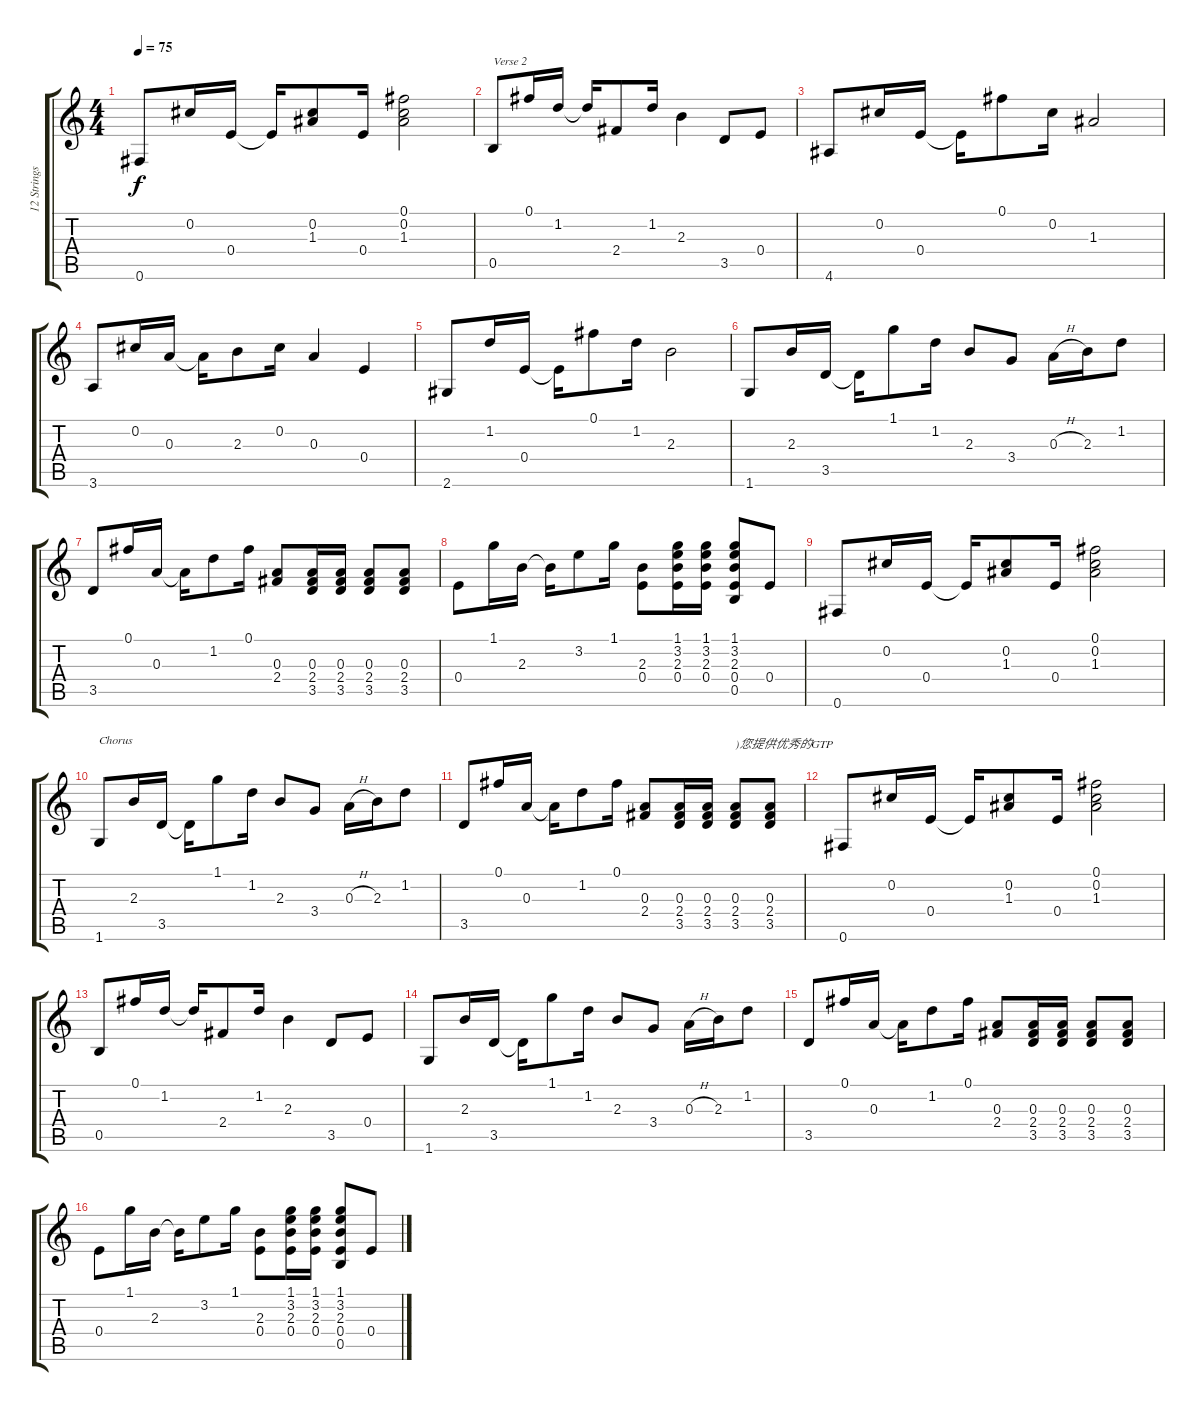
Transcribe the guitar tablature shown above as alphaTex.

\track ("12 Strings Capo 2nd" "12 Strings") {instrument acousticguitarsteel}
\staff {score tabs}
\tuning (Gb4 Db4 A3 E3 B2 Gb2) {hide}
\ts (4 4)
\tempo 75
\clef g2
\ks c
0.6.8{dy f} 0.2.16 0.4.16 0.4{t}.16 (0.2 1.3).8 0.4.16 (0.1 0.2 1.3).2 |
0.5.8{txt "Verse 2"} 0.1.16 1.2.16 1.2{t}.16 2.4.8 1.2.16 2.3.4 3.5.8 0.4.8 |
4.6.8 0.2.16 0.4.16 0.4{t}.16 0.1.8 0.2.16 1.3.2 |
3.6.8 0.2.16 0.3.16 0.3{t}.16 2.3.8 0.2.16 0.3.4 0.4.4 |
2.6.8 1.2.16 0.4.16 0.4{t}.16 0.1.8 1.2.16 2.3.2 |
1.6.8 2.3.16 3.5.16 3.5{t}.16 1.1.8 1.2.16 2.3.8 3.4.8 0.3{h}.16 2.3.16 1.2.8 |
3.5.8 0.1.16 0.3.16 0.3{t}.16 1.2.8 0.1.16 (0.3 2.4).8 (0.3 2.4 3.5).16 (0.3 2.4 3.5).16 (0.3 2.4 3.5).8 (0.3 2.4 3.5).8 |
0.4.8 1.1.16 2.3.16 2.3{t}.16 3.2.8 1.1.16 (2.3 0.4).8 (1.1 3.2 2.3 0.4).16 (1.1 3.2 2.3 0.4).16 (1.1 3.2 2.3 0.4 0.5).8 0.4.8 |
0.6.8 0.2.16 0.4.16 0.4{t}.16 (0.2 1.3).8 0.4.16 (0.1 0.2 1.3).2 |
1.6.8{txt "Chorus"} 2.3.16 3.5.16 3.5{t}.16 1.1.8 1.2.16 2.3.8 3.4.8 0.3{h}.16 2.3.16 1.2.8 |
3.5.8 0.1.16 0.3.16 0.3{t}.16 1.2.8 0.1.16 (0.3 2.4).8 (0.3 2.4 3.5).16 (0.3 2.4 3.5).16 (0.3 2.4 3.5).8{txt ")您提供优秀的GTP"} (0.3 2.4 3.5).8 |
0.6.8 0.2.16 0.4.16 0.4{t}.16 (0.2 1.3).8 0.4.16 (0.1 0.2 1.3).2 |
0.5.8 0.1.16 1.2.16 1.2{t}.16 2.4.8 1.2.16 2.3.4 3.5.8 0.4.8 |
1.6.8 2.3.16 3.5.16 3.5{t}.16 1.1.8 1.2.16 2.3.8 3.4.8 0.3{h}.16 2.3.16 1.2.8 |
3.5.8 0.1.16 0.3.16 0.3{t}.16 1.2.8 0.1.16 (0.3 2.4).8 (0.3 2.4 3.5).16 (0.3 2.4 3.5).16 (0.3 2.4 3.5).8 (0.3 2.4 3.5).8 |
0.4.8 1.1.16 2.3.16 2.3{t}.16 3.2.8 1.1.16 (2.3 0.4).8 (1.1 3.2 2.3 0.4).16 (1.1 3.2 2.3 0.4).16 (1.1 3.2 2.3 0.4 0.5).8 0.4.8
